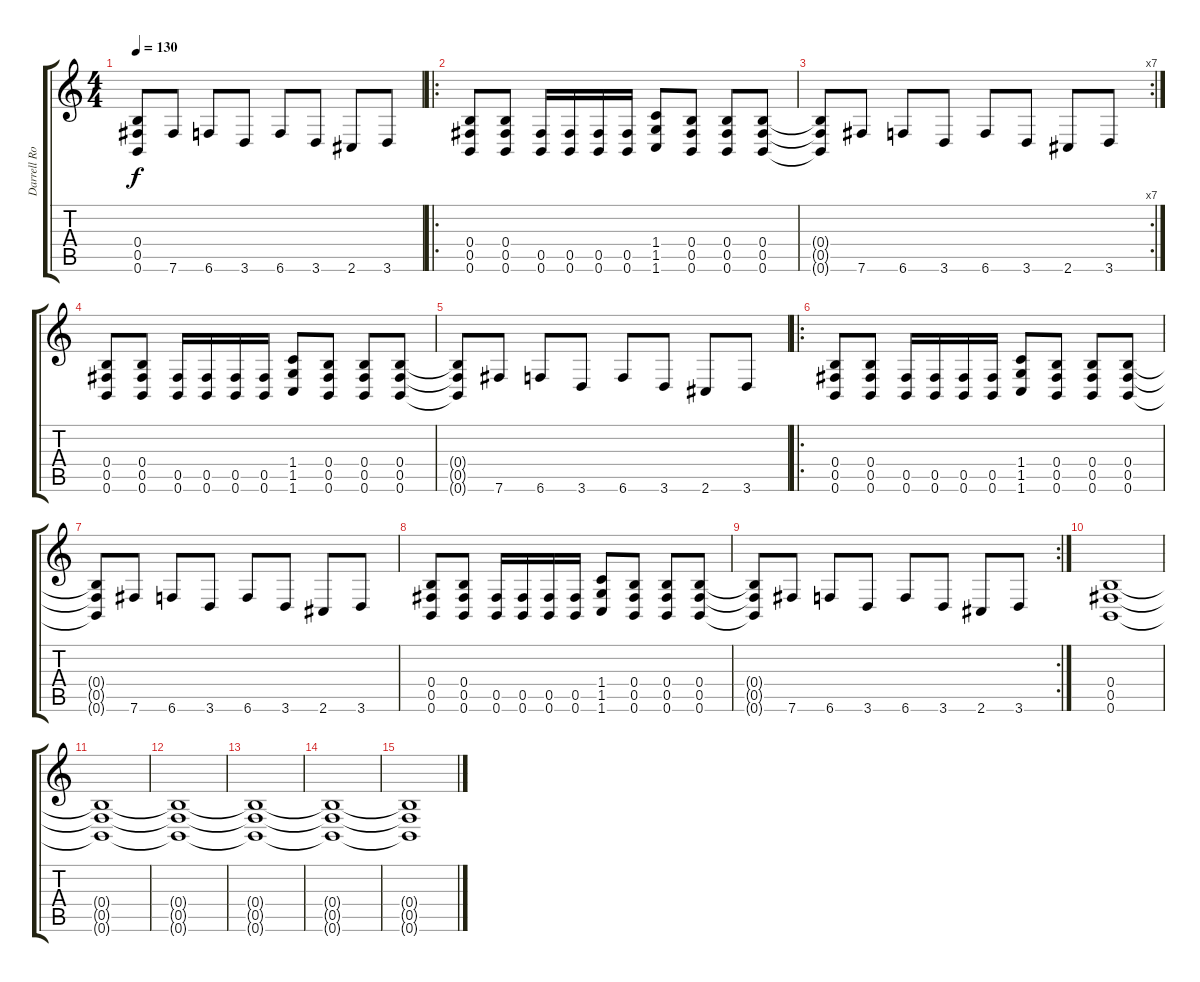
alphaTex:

\track ("Darrell Roberts" "Darrell Ro") {instrument distortionguitar}
\staff {score tabs}
\tuning (Db4 Ab3 E3 B2 Gb2 B1) {hide}
\ts (4 4)
\tempo 130
\clef g2
\ks c
(0.4{t} 0.5{t} 0.6{t}).8{dy f} 7.6.8 6.6.8 3.6.8 6.6.8 3.6.8 2.6.8 3.6.8 |
\ro
(0.4 0.5 0.6).8 (0.4 0.5 0.6).8 (0.5 0.6).16 (0.5 0.6).16 (0.5 0.6).16 (0.5 0.6).16 (1.4 1.5 1.6).8 (0.4 0.5 0.6).8 (0.4 0.5 0.6).8 (0.4 0.5 0.6).8 |
\rc 7
(0.4{t} 0.5{t} 0.6{t}).8 7.6.8 6.6.8 3.6.8 6.6.8 3.6.8 2.6.8 3.6.8 |
(0.4 0.5 0.6).8 (0.4 0.5 0.6).8 (0.5 0.6).16 (0.5 0.6).16 (0.5 0.6).16 (0.5 0.6).16 (1.4 1.5 1.6).8 (0.4 0.5 0.6).8 (0.4 0.5 0.6).8 (0.4 0.5 0.6).8 |
(0.4{t} 0.5{t} 0.6{t}).8 7.6.8 6.6.8 3.6.8 6.6.8 3.6.8 2.6.8 3.6.8 |
\ro
(0.4 0.5 0.6).8 (0.4 0.5 0.6).8 (0.5 0.6).16 (0.5 0.6).16 (0.5 0.6).16 (0.5 0.6).16 (1.4 1.5 1.6).8 (0.4 0.5 0.6).8 (0.4 0.5 0.6).8 (0.4 0.5 0.6).8 |
(0.4{t} 0.5{t} 0.6{t}).8 7.6.8 6.6.8 3.6.8 6.6.8 3.6.8 2.6.8 3.6.8 |
(0.4 0.5 0.6).8 (0.4 0.5 0.6).8 (0.5 0.6).16 (0.5 0.6).16 (0.5 0.6).16 (0.5 0.6).16 (1.4 1.5 1.6).8 (0.4 0.5 0.6).8 (0.4 0.5 0.6).8 (0.4 0.5 0.6).8 |
\rc 2
(0.4{t} 0.5{t} 0.6{t}).8 7.6.8 6.6.8 3.6.8 6.6.8 3.6.8 2.6.8 3.6.8 |
(0.4 0.5 0.6).1 |
(0.4{t} 0.5{t} 0.6{t}).1 |
(0.4{t} 0.5{t} 0.6{t}).1 |
(0.4{t} 0.5{t} 0.6{t}).1 |
(0.4{t} 0.5{t} 0.6{t}).1 |
(0.4{t} 0.5{t} 0.6{t}).1
